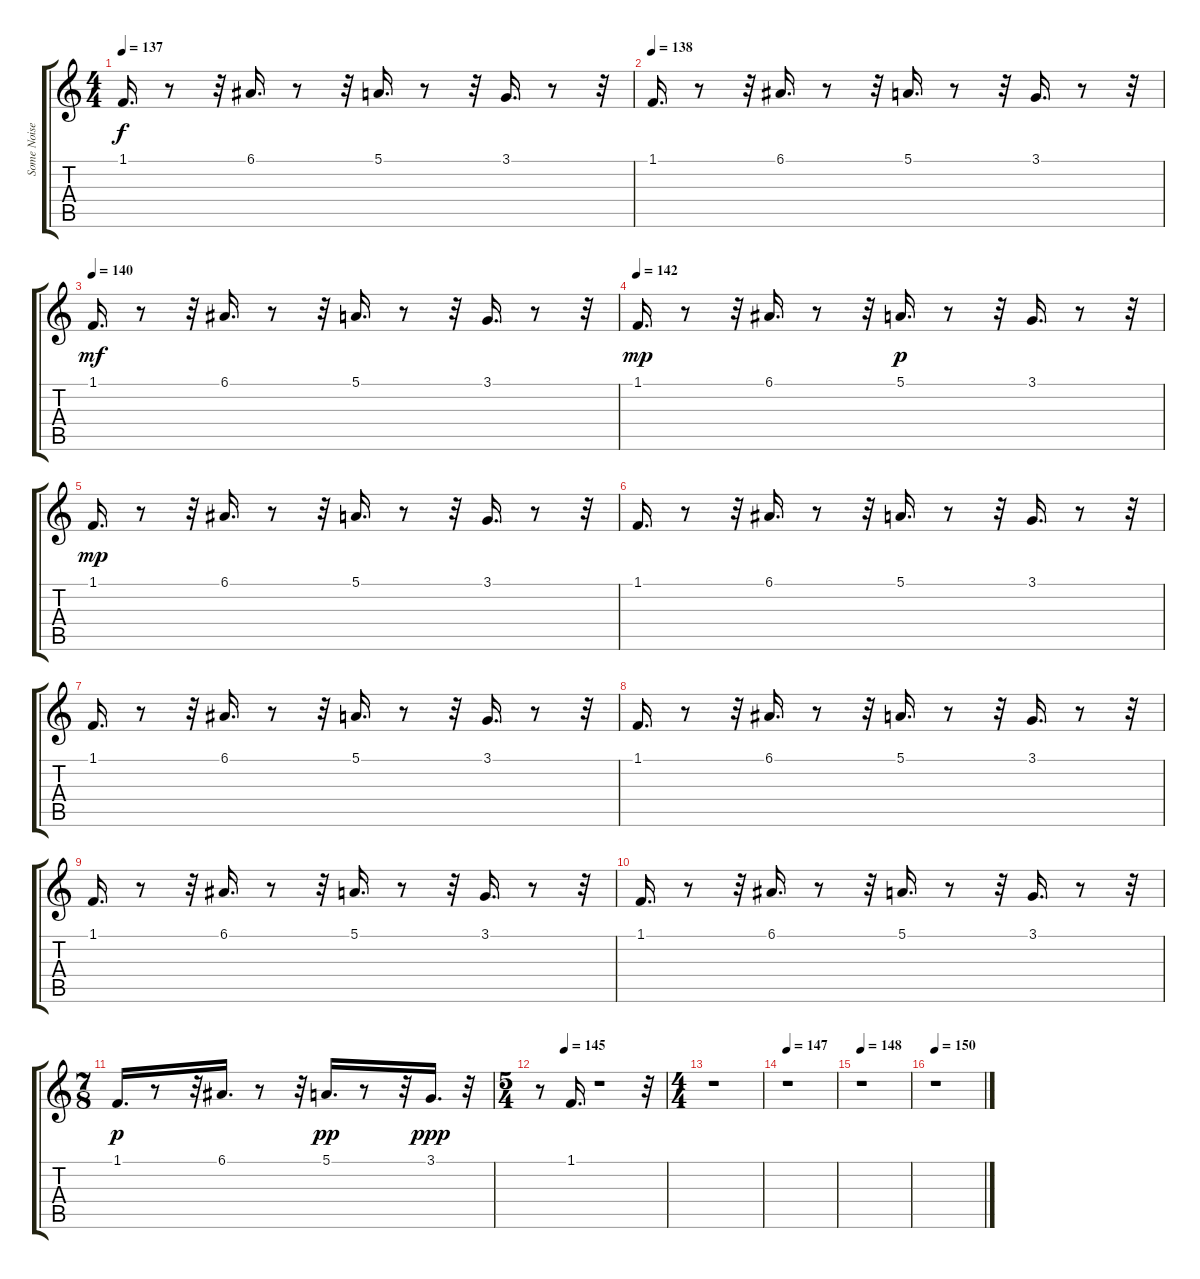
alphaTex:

\track ("Some Noises" "Some Noise") {instrument tubularbells}
\staff {score tabs}
\tuning (E4 B3 G3 D3 A2 E2) {hide}
\ts (4 4)
\tempo 137
\clef g2
\ks c
1.1.16{d dy f} r.8 r.32 6.1.16{d} r.8 r.32 5.1.16{d} r.8 r.32 3.1.16{d} r.8 r.32 |
\tempo 138
1.1.16{d} r.8 r.32 6.1.16{d} r.8 r.32 5.1.16{d} r.8 r.32 3.1.16{d} r.8 r.32 |
\tempo 140
1.1.16{d dy mf} r.8 r.32 6.1.16{d} r.8 r.32 5.1.16{d} r.8 r.32 3.1.16{d} r.8 r.32 |
\tempo 142
1.1.16{d dy mp} r.8 r.32 6.1.16{d} r.8 r.32 5.1.16{d dy p} r.8 r.32 3.1.16{d} r.8 r.32 |
1.1.16{d dy mp} r.8 r.32 6.1.16{d} r.8 r.32 5.1.16{d} r.8 r.32 3.1.16{d} r.8 r.32 |
1.1.16{d} r.8 r.32 6.1.16{d} r.8 r.32 5.1.16{d} r.8 r.32 3.1.16{d} r.8 r.32 |
1.1.16{d} r.8 r.32 6.1.16{d} r.8 r.32 5.1.16{d} r.8 r.32 3.1.16{d} r.8 r.32 |
1.1.16{d} r.8 r.32 6.1.16{d} r.8 r.32 5.1.16{d} r.8 r.32 3.1.16{d} r.8 r.32 |
1.1.16{d} r.8 r.32 6.1.16{d} r.8 r.32 5.1.16{d} r.8 r.32 3.1.16{d} r.8 r.32 |
1.1.16{d} r.8 r.32 6.1.16{d} r.8 r.32 5.1.16{d} r.8 r.32 3.1.16{d} r.8 r.32 |
\ts (7 8)
1.1.16{d dy p} r.8 r.32 6.1.16{d} r.8 r.32 5.1.16{d dy pp} r.8 r.32 3.1.16{d dy ppp} r.32 |
\ts (5 4)
\tempo (145 0.2)
r.8 1.1.16{d} r.1 r.32 |
\ts (4 4)
r.1 |
\tempo 147
r.1 |
\tempo 148
r.1 |
\tempo 150
r.1
